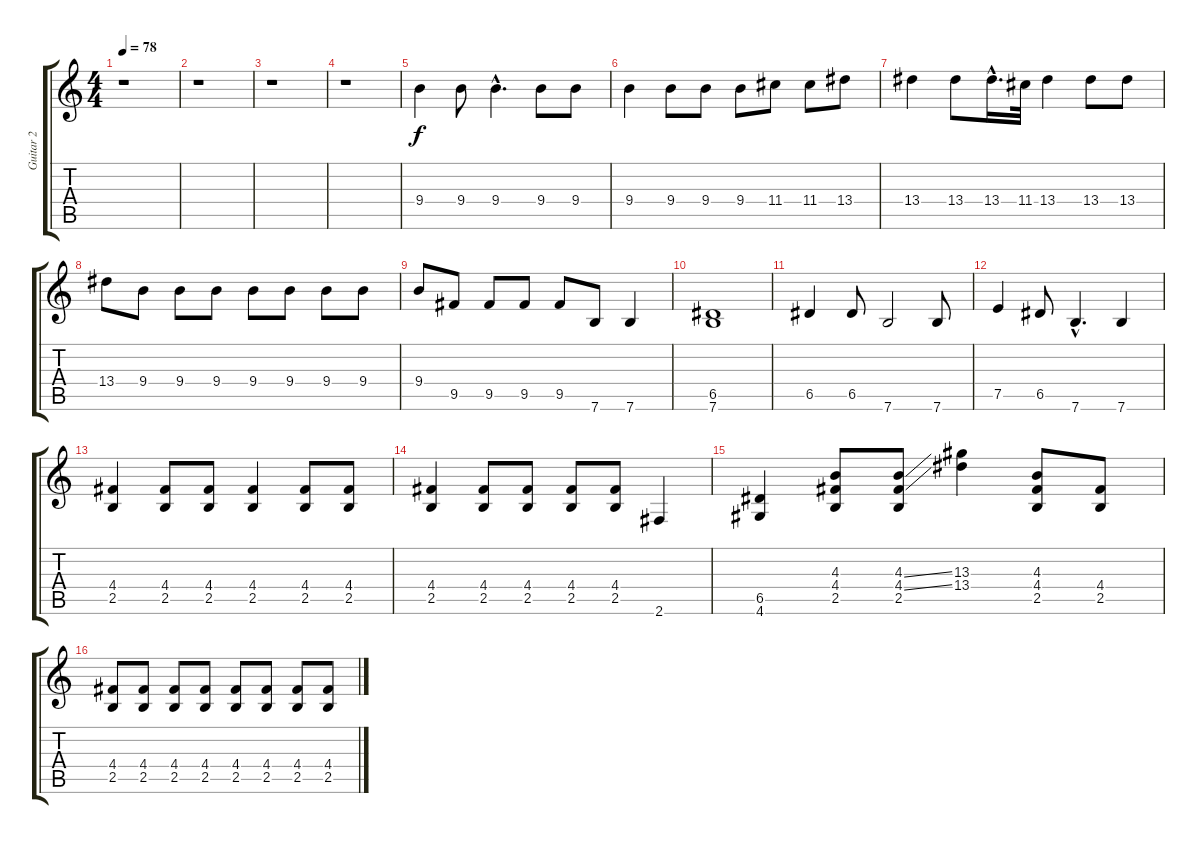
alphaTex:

\track ("Guitar 2" "Guitar 2") {instrument distortionguitar}
\staff {score tabs}
\tuning (E4 B3 G3 D3 A2 E2) {hide}
\ts (4 4)
\tempo 78
\clef g2
\ks c
r.1{dy f} |
r.1 |
r.1 |
r.1 |
9.4.4 9.4.8 9.4{hac}.4{d} 9.4.8 9.4.8 |
9.4.4 9.4.8 9.4.8 9.4.8 11.4.8 11.4.8 13.4.8 |
13.4.4 13.4.8 13.4{hac}.16{d} 11.4.32 13.4.4 13.4.8 13.4.8 |
13.4.8 9.4.8 9.4.8 9.4.8 9.4.8 9.4.8 9.4.8 9.4.8 |
9.4.8 9.5.8 9.5.8 9.5.8 9.5.8 7.6.8 7.6.4 |
(6.5 7.6).1 |
6.5.4 6.5.8 7.6.2 7.6.8 |
7.5.4 6.5.8 7.6{hac}.4{d} 7.6.4 |
(4.4 2.5).4 (4.4 2.5).8 (4.4 2.5).8 (4.4 2.5).4 (4.4 2.5).8 (4.4 2.5).8 |
(4.4 2.5).4 (4.4 2.5).8 (4.4 2.5).8 (4.4 2.5).8 (4.4 2.5).8 2.6.4 |
(6.5 4.6).4 (4.3 4.4 2.5).8 (4.3{ss} 4.4{ss} 2.5).8 (13.3 13.4).4 (4.3 4.4 2.5).8 (4.4 2.5).8 |
(4.4 2.5).8 (4.4 2.5).8 (4.4 2.5).8 (4.4 2.5).8 (4.4 2.5).8 (4.4 2.5).8 (4.4 2.5).8 (4.4 2.5).8
